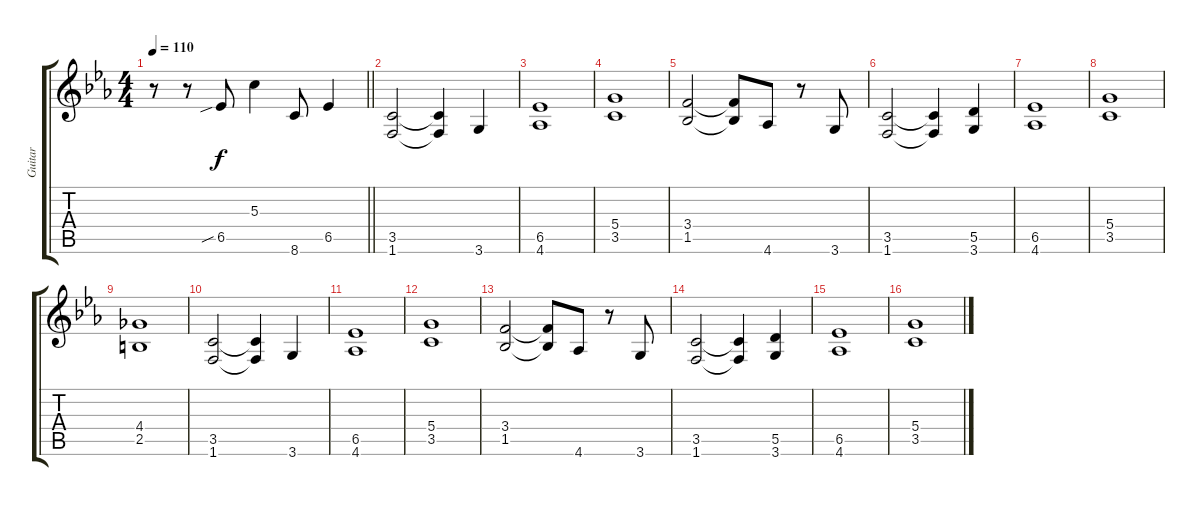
\track ("Guitar" "Guitar") {instrument electricguitarmuted}
\staff {score tabs}
\tuning (E4 B3 G3 D3 A2 E2) {hide}
\ts (4 4)
\tempo 110
\clef g2
\barLineRight lightlight
\ks eb
r.8{dy f} r.8 6.5{sib}.8 5.3.4 8.6.8 6.5.4 |
(3.5 1.6).2 (3.5{t} 1.6{t}).4 3.6.4 |
(6.5 4.6).1 |
(5.4 3.5).1 |
(3.4 1.5).2 (3.4{t} 1.5{t}).8 4.6.8 r.8 3.6.8 |
(3.5 1.6).2 (3.5{t} 1.6{t}).4 (5.5 3.6).4 |
(6.5 4.6).1 |
(5.4 3.5).1 |
(4.4 2.5).1 |
(3.5 1.6).2 (3.5{t} 1.6{t}).4 3.6.4 |
(6.5 4.6).1 |
(5.4 3.5).1 |
(3.4 1.5).2 (3.4{t} 1.5{t}).8 4.6.8 r.8 3.6.8 |
(3.5 1.6).2 (3.5{t} 1.6{t}).4 (5.5 3.6).4 |
(6.5 4.6).1 |
(5.4 3.5).1
